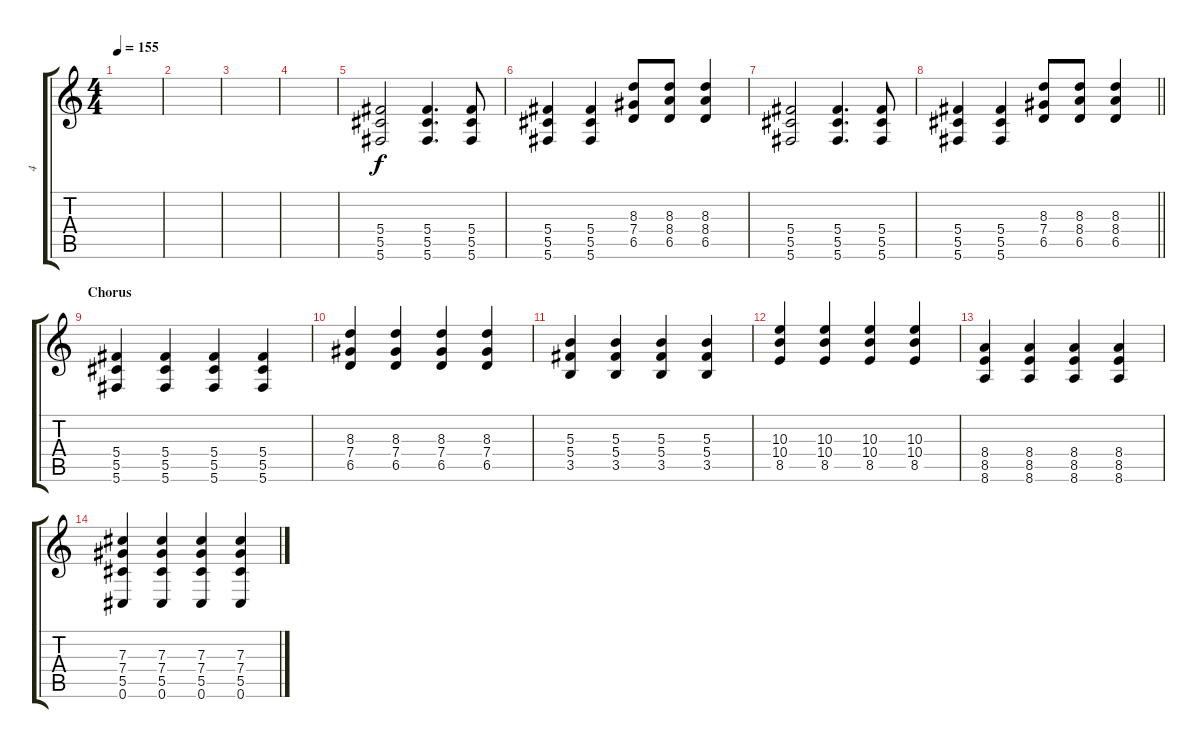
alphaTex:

\track ("4" "4") {instrument overdrivenguitar}
\staff {score tabs}
\tuning (Eb4 Bb3 Gb3 Db3 Ab2 Db2) {hide}
\ts (4 4)
\tempo 155
\clef g2
\ks c
|
|
|
|
(5.4 5.5 5.6).2 (5.4 5.5 5.6).4{d} (5.4 5.5 5.6).8 |
(5.4 5.5 5.6).4 (5.4 5.5 5.6).4 (8.3 7.4 6.5).8 (8.3 8.4 6.5).8 (8.3 8.4 6.5).4 |
(5.4 5.5 5.6).2 (5.4 5.5 5.6).4{d} (5.4 5.5 5.6).8 |
\barLineRight lightlight
(5.4 5.5 5.6).4 (5.4 5.5 5.6).4 (8.3 7.4 6.5).8 (8.3 8.4 6.5).8 (8.3 8.4 6.5).4 |
\section ("" "Chorus")
(5.4 5.5 5.6).4 (5.4 5.5 5.6).4 (5.4 5.5 5.6).4 (5.4 5.5 5.6).4 |
(8.3 7.4 6.5).4 (8.3 7.4 6.5).4 (8.3 7.4 6.5).4 (8.3 7.4 6.5).4 |
(5.3 5.4 3.5).4 (5.3 5.4 3.5).4 (5.3 5.4 3.5).4 (5.3 5.4 3.5).4 |
(10.3 10.4 8.5).4 (10.3 10.4 8.5).4 (10.3 10.4 8.5).4 (10.3 10.4 8.5).4 |
(8.4 8.5 8.6).4 (8.4 8.5 8.6).4 (8.4 8.5 8.6).4 (8.4 8.5 8.6).4 |
(7.3 7.4 5.5 0.6).4 (7.3 7.4 5.5 0.6).4 (7.3 7.4 5.5 0.6).4 (7.3 7.4 5.5 0.6).4
